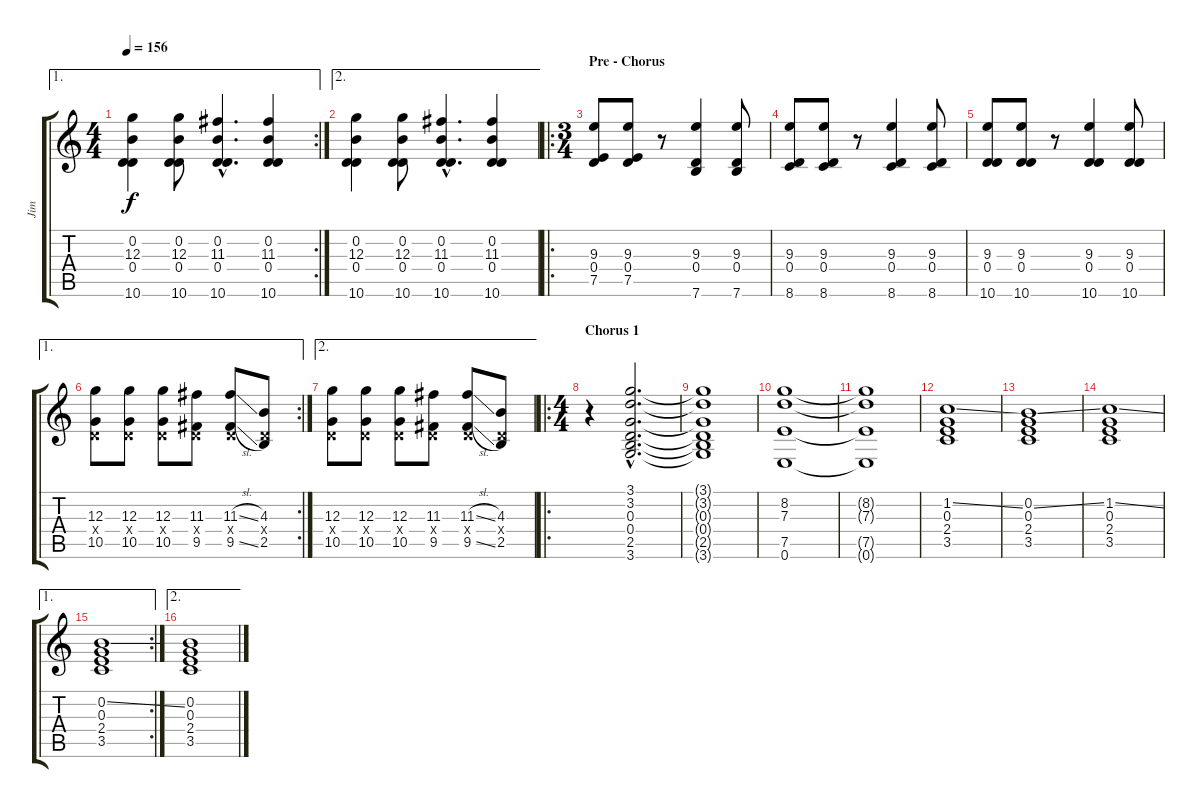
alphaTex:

\track ("Jim" "Jim") {instrument distortionguitar}
\staff {score tabs}
\tuning (E4 B3 G3 D3 A2 E2) {hide}
\ae 1
\rc 2
\ts (4 4)
\tempo 156
\clef g2
\ks c
(0.2 12.3 0.4 10.6).4{dy f instrument electricguitarclean} (0.2 12.3 0.4 10.6).8 (0.2{hac} 11.3{hac} 0.4{hac} 10.6{hac}).4{d} (0.2 11.3 0.4 10.6).4 |
\ae 2
(0.2 12.3 0.4 10.6).4{instrument electricguitarclean} (0.2 12.3 0.4 10.6).8 (0.2{hac} 11.3{hac} 0.4{hac} 10.6{hac}).4{d} (0.2 11.3 0.4 10.6).4 |
\ro
\ts (3 4)
\section ("" "Pre - Chorus")
(9.3 0.4 7.5).8{instrument distortionguitar} (9.3 0.4 7.5).8 r.8 (9.3 0.4 7.6).4 (9.3 0.4 7.6).8 |
(9.3 0.4 8.6).8 (9.3 0.4 8.6).8 r.8 (9.3 0.4 8.6).4 (9.3 0.4 8.6).8 |
(9.3 0.4 10.6).8 (9.3 0.4 10.6).8 r.8 (9.3 0.4 10.6).4 (9.3 0.4 10.6).8 |
\ae 1
\rc 2
(12.3 0.4{x} 10.5).8 (12.3 0.4{x} 10.5).8 (12.3 0.4{x} 10.5).8 (11.3 0.4{x} 9.5).8 (11.3{sl} 0.4{x} 9.5{sl}).8 (4.3 0.4{x} 2.5).8 |
\ae 2
(12.3 0.4{x} 10.5).8 (12.3 0.4{x} 10.5).8 (12.3 0.4{x} 10.5).8 (11.3 0.4{x} 9.5).8 (11.3{sl} 0.4{x} 9.5{sl}).8 (4.3 0.4{x} 2.5).8 |
\ro
\ts (4 4)
\section ("" "Chorus 1")
r.4 (3.1{hac} 3.2{hac} 0.3{hac} 0.4{hac} 2.5{hac} 3.6{hac}).2{d} |
(3.1{t} 3.2{t} 0.3{t} 0.4{t} 2.5{t} 3.6{t}).1 |
(8.2 7.3 7.5 0.6).1 |
(8.2{t} 7.3{t} 7.5{t} 0.6{t}).1 |
(1.2{ss} 0.3 2.4 3.5).1 |
(0.2{ss} 0.3 2.4 3.5).1 |
(1.2{ss} 0.3 2.4 3.5).1 |
\ae 1
\rc 2
(0.2{ss} 0.3 2.4 3.5).1 |
\ae 2
(0.2 0.3 2.4 3.5).1
